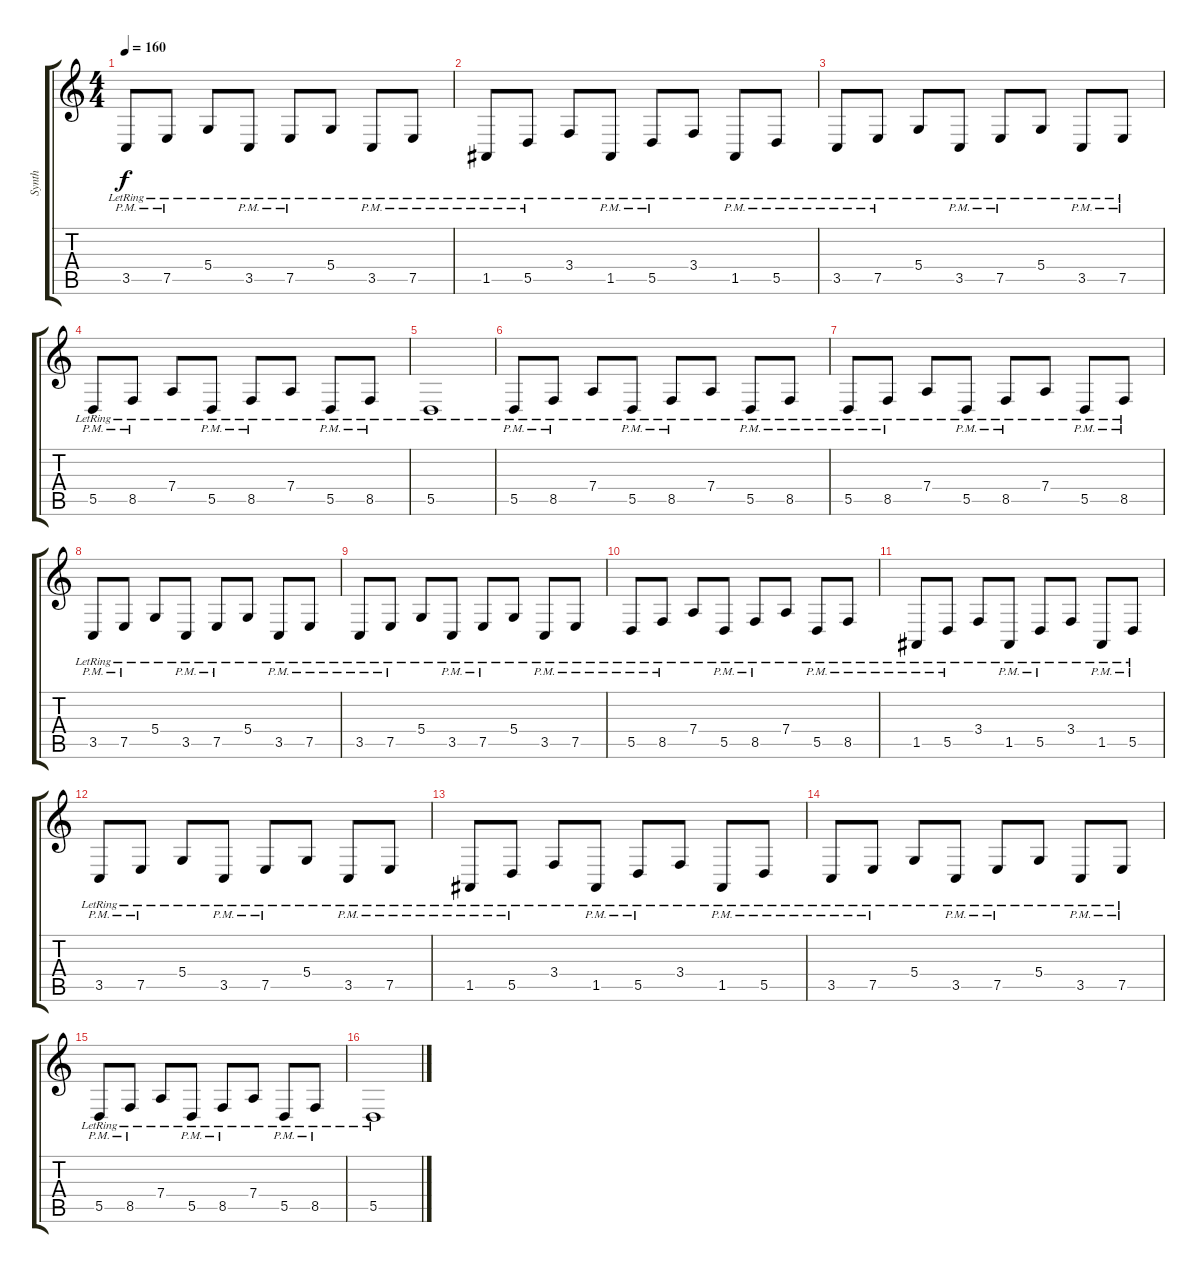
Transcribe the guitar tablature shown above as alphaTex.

\track ("Synth" "Synth") {instrument synthstrings2}
\staff {score tabs}
\tuning (E4 B3 G3 D3 A2 D2) {hide}
\ts (4 4)
\tempo 160
\clef g2
\ks c
3.5{pm lr}.8{dy f} 7.5{pm lr}.8 5.4{lr}.8 3.5{pm lr}.8 7.5{pm lr}.8 5.4{lr}.8 3.5{pm lr}.8 7.5{pm lr}.8 |
1.5{pm lr}.8 5.5{pm lr}.8 3.4{lr}.8 1.5{pm lr}.8 5.5{pm lr}.8 3.4{lr}.8 1.5{pm lr}.8 5.5{pm lr}.8 |
3.5{pm lr}.8 7.5{pm lr}.8 5.4{lr}.8 3.5{pm lr}.8 7.5{pm lr}.8 5.4{lr}.8 3.5{pm lr}.8 7.5{pm lr}.8 |
5.5{pm lr}.8 8.5{pm lr}.8 7.4{lr}.8 5.5{pm lr}.8 8.5{pm lr}.8 7.4{lr}.8 5.5{pm lr}.8 8.5{pm lr}.8 |
5.5{lr}.1 |
5.5{pm lr}.8 8.5{pm lr}.8 7.4{lr}.8 5.5{pm lr}.8 8.5{pm lr}.8 7.4{lr}.8 5.5{pm lr}.8 8.5{pm lr}.8 |
5.5{pm lr}.8 8.5{pm lr}.8 7.4{lr}.8 5.5{pm lr}.8 8.5{pm lr}.8 7.4{lr}.8 5.5{pm lr}.8 8.5{pm lr}.8 |
3.5{pm lr}.8 7.5{pm lr}.8 5.4{lr}.8 3.5{pm lr}.8 7.5{pm lr}.8 5.4{lr}.8 3.5{pm lr}.8 7.5{pm lr}.8 |
3.5{pm lr}.8 7.5{pm lr}.8 5.4{lr}.8 3.5{pm lr}.8 7.5{pm lr}.8 5.4{lr}.8 3.5{pm lr}.8 7.5{pm lr}.8 |
5.5{pm lr}.8 8.5{pm lr}.8 7.4{lr}.8 5.5{pm lr}.8 8.5{pm lr}.8 7.4{lr}.8 5.5{pm lr}.8 8.5{pm lr}.8 |
1.5{pm lr}.8 5.5{pm lr}.8 3.4{lr}.8 1.5{pm lr}.8 5.5{pm lr}.8 3.4{lr}.8 1.5{pm lr}.8 5.5{pm lr}.8 |
3.5{pm lr}.8 7.5{pm lr}.8 5.4{lr}.8 3.5{pm lr}.8 7.5{pm lr}.8 5.4{lr}.8 3.5{pm lr}.8 7.5{pm lr}.8 |
1.5{pm lr}.8 5.5{pm lr}.8 3.4{lr}.8 1.5{pm lr}.8 5.5{pm lr}.8 3.4{lr}.8 1.5{pm lr}.8 5.5{pm lr}.8 |
3.5{pm lr}.8 7.5{pm lr}.8 5.4{lr}.8 3.5{pm lr}.8 7.5{pm lr}.8 5.4{lr}.8 3.5{pm lr}.8 7.5{pm lr}.8 |
5.5{pm lr}.8 8.5{pm lr}.8 7.4{lr}.8 5.5{pm lr}.8 8.5{pm lr}.8 7.4{lr}.8 5.5{pm lr}.8 8.5{pm lr}.8 |
5.5{lr}.1
